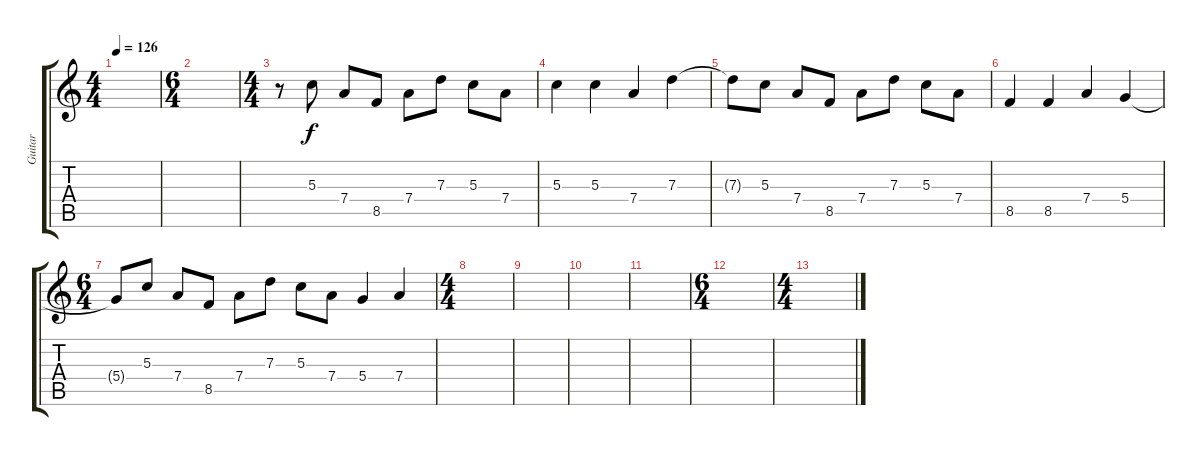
\track ("Guitar" "Guitar") {instrument electricguitarclean}
\staff {score tabs}
\tuning (E4 B3 G3 D3 A2 E2) {hide}
\ts (4 4)
\tempo 126
\clef g2
\ks c
|
\ts (6 4)
|
\ts (4 4)
r.8 5.3.8 7.4.8 8.5.8 7.4.8 7.3.8 5.3.8 7.4.8 |
5.3.4 5.3.4 7.4.4 7.3.4 |
7.3{t}.8 5.3.8 7.4.8 8.5.8 7.4.8 7.3.8 5.3.8 7.4.8 |
8.5.4 8.5.4 7.4.4 5.4.4 |
\ts (6 4)
5.4{t}.8 5.3.8 7.4.8 8.5.8 7.4.8 7.3.8 5.3.8 7.4.8 5.4.4 7.4.4 |
\ts (4 4)
|
|
|
|
\ts (6 4)
|
\ts (4 4)
